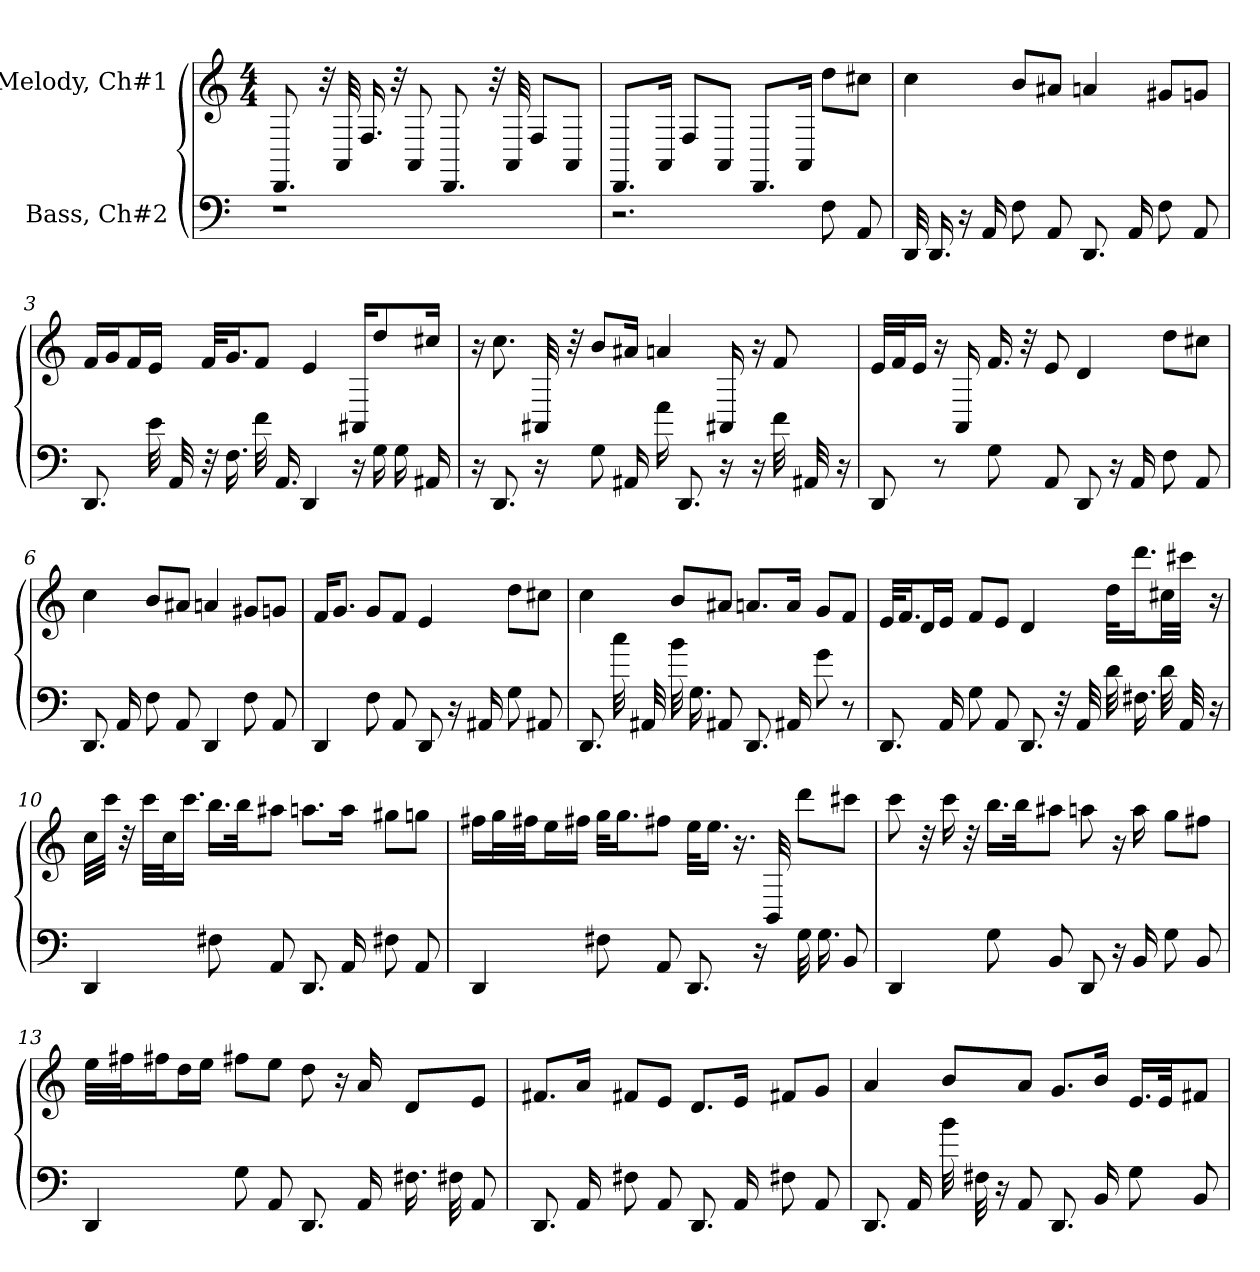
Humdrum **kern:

**kern	**kern
*part2	*part1
*staff2	*staff1
*I"Bass, Ch#2	*I"Melody, Ch#1
*clefF4	*
*	*M4/4
*MM67	*MM67
=	=
1r	8.DD
.	32r
.	32AA
.	16.F
.	32r
.	8AA
.	8.DD
.	32r
.	32AA
.	8FL
.	8AAJ
=1	=1
2.r	8.DDL
.	16AAJk
.	8FL
.	8AAJ
.	8.DDL
.	16AAJk
8F	8ddL
8AA	8cc#XJ
=2	=2
32DD	4cc
16.DD	.
16r	.
16AA	.
8F	8bL
8AA	8a#XJ
8.DD	4a
16AA	.
8F	8g#XL
8AA	8gJ
=3	=3
8.DD	16fLL
.	16gJ
.	16fL
32e	16eJJ
32AA	.
32r	32fKLL
16.F	16.gJ
32f	8fJ
16.AA	.
4DD	4e
16r	16AA#XKL
16G	8dd
16G	.
16AA#X	16cc#XJk
=4	=4
16r	16r
8.DD	8.cc
16r	32AA#X
.	32r
8G	8bL
16AA#X	16a#XJk
16a	4a
8.DD	.
16r	16AA#X
16r	16r
32f	8f
32AA#X	.
16r	.
=5	=5
8DD	32eLLL
.	32fJ
.	16eJJ
8r	16r
.	16AA
8G	16.f
.	32r
8AA	8e
8DD	4d
16r	.
16AA	.
8F	8ddL
8AA	8cc#XJ
=6	=6
8.DD	4cc
16AA	.
8F	8bL
8AA	8a#XJ
4DD	4a
8F	8g#XL
8AA	8gJ
=7	=7
4DD	16fKL
.	8.gJ
8F	8gL
8AA	8fJ
8DD	4e
16r	.
16AA#X	.
8G	8ddL
8AA#X	8cc#XJ
=8	=8
8.DD	4cc
32cc	.
32AA#X	.
32b	8bL
16.G	.
8AA#X	8a#XJ
8.DD	8.aL
16AA#X	16aJk
8g	8gL
8r	8fJ
=9	=9
8.DD	32eKLL
.	16.fJ
.	16dL
16AA	16eJJ
8G	8fL
8AA	8eJ
8.DD	4d
32r	.
32AA	.
32d	32ddKLL
16.F#X	16.dddJ
32d	32cc#XLL
32AA	32ccc#XJJJ
16r	16r
=10	=10
4DD	32ccLLL
.	32cccJJJ
.	32r
.	32cccKLL
.	32ccK
.	16.cccJJ
8F#X	16.bbLL
.	32bbJk
8AA	8aa#XJ
8.DD	8.aaL
16AA	16aaJk
8F#X	8gg#XL
8AA	8ggJ
=11	=11
4DD	16ff#XLL
.	32ggL
.	32ff#XJJ
.	16eeL
.	16ff#XJJ
8F#X	32ggKLL
.	16.ggJ
8AA	8ff#XJ
8.DD	32eeKLL
.	16.eeJJ
.	16.r
16r	.
.	32BB
32G	8dddL
16.G	.
8BB	8ccc#XJ
=12	=12
4DD	8ccc
.	32r
.	16ccc
.	32r
8G	16.bbLL
.	32bbJk
8BB	8aa#XJ
8DD	8aa
16r	16r
16BB	16aa
8G	8ggL
8BB	8ff#XJ
=13	=13
4DD	32eeLLL
.	32ff#XJ
.	16ff#XJ
.	16ddL
.	16eeJJ
8G	8ff#XL
8AA	8eeJ
8.DD	8dd
.	16r
16AA	16a
16.F#X	8dL
32F#X	.
8AA	8eJ
=14	=14
8.DD	8.f#XL
16AA	16aJk
8F#X	8f#XL
8AA	8eJ
8.DD	8.dL
16AA	16eJk
8F#X	8f#XL
8AA	8gJ
=15	=15
8.DD	4a
16AA	.
32b	8bL
32F#X	.
16r	.
8AA	8aJ
8.DD	8.gL
16BB	16bJk
8G	16.eLL
.	32eJk
8BB	8f#XJ
=	=
*-	*-
